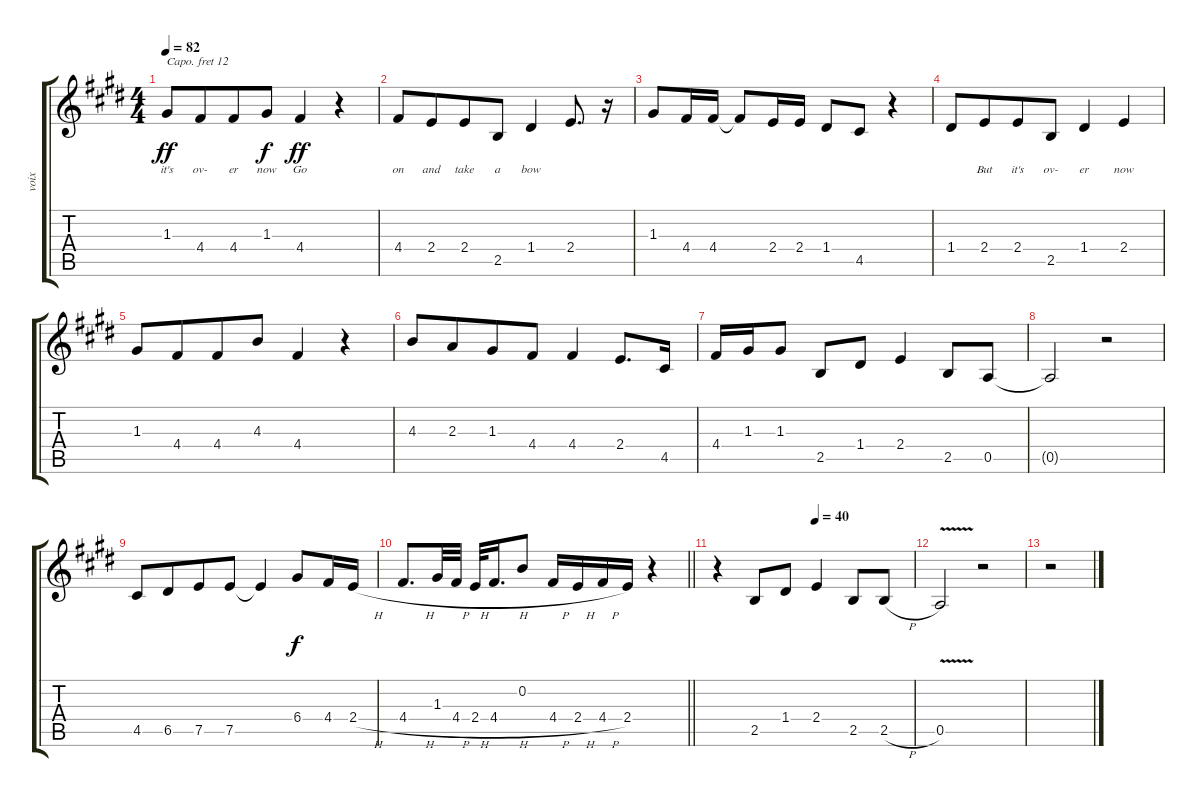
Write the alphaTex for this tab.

\track ("voix" "voix") {instrument voiceoohs}
\staff {score tabs}
\capo 12
\tuning (E4 B3 G3 D3 A2 E2) {hide}
\ts (4 4)
\tempo 82
\clef g2
\ks e
1.3.8{lyrics (0 "it's") lyrics (1 "") lyrics (2 "") lyrics (3 "") lyrics (4 "") dy ff} 4.4.8{lyrics (0 "ov-") lyrics (1 "") lyrics (2 "") lyrics (3 "") lyrics (4 "") beam merge} 4.4.8{lyrics (0 "er") lyrics (1 "") lyrics (2 "") lyrics (3 "") lyrics (4 "")} 1.3.8{lyrics (0 "now") lyrics (1 "") lyrics (2 "") lyrics (3 "") lyrics (4 "") dy f} 4.4.4{lyrics (0 "Go") lyrics (1 "") lyrics (2 "") lyrics (3 "") lyrics (4 "") dy ff} r.4 |
4.4.8{lyrics (0 "on") lyrics (1 "") lyrics (2 "") lyrics (3 "") lyrics (4 "")} 2.4.8{lyrics (0 "and") lyrics (1 "") lyrics (2 "") lyrics (3 "") lyrics (4 "") beam merge} 2.4.8{lyrics (0 "take") lyrics (1 "") lyrics (2 "") lyrics (3 "") lyrics (4 "")} 2.5.8{lyrics (0 "a") lyrics (1 "") lyrics (2 "") lyrics (3 "") lyrics (4 "")} 1.4.4{lyrics (0 "bow") lyrics (1 "") lyrics (2 "") lyrics (3 "") lyrics (4 "")} 2.4.8{d lyrics (0 "") lyrics (1 "") lyrics (2 "") lyrics (3 "") lyrics (4 "")} r.16 |
1.3.8{lyrics (0 "") lyrics (1 "") lyrics (2 "") lyrics (3 "") lyrics (4 "")} 4.4.16{lyrics (0 "") lyrics (1 "") lyrics (2 "") lyrics (3 "") lyrics (4 "")} 4.4.16{lyrics (0 "") lyrics (1 "") lyrics (2 "") lyrics (3 "") lyrics (4 "")} 4.4{t}.8{lyrics (0 "") lyrics (1 "") lyrics (2 "") lyrics (3 "") lyrics (4 "")} 2.4.16{lyrics (0 "") lyrics (1 "") lyrics (2 "") lyrics (3 "") lyrics (4 "")} 2.4.16{lyrics (0 "") lyrics (1 "") lyrics (2 "") lyrics (3 "") lyrics (4 "")} 1.4.8{lyrics (0 "") lyrics (1 "") lyrics (2 "") lyrics (3 "") lyrics (4 "")} 4.5.8{lyrics (0 "") lyrics (1 "") lyrics (2 "") lyrics (3 "") lyrics (4 "")} r.4 |
1.4.8{lyrics (0 "") lyrics (1 "") lyrics (2 "") lyrics (3 "") lyrics (4 "")} 2.4.8{lyrics (0 "But") lyrics (1 "") lyrics (2 "") lyrics (3 "") lyrics (4 "") beam merge} 2.4.8{lyrics (0 "it's") lyrics (1 "") lyrics (2 "") lyrics (3 "") lyrics (4 "")} 2.5.8{lyrics (0 "ov-") lyrics (1 "") lyrics (2 "") lyrics (3 "") lyrics (4 "")} 1.4.4{lyrics (0 "er") lyrics (1 "") lyrics (2 "") lyrics (3 "") lyrics (4 "")} 2.4.4{lyrics (0 "now") lyrics (1 "") lyrics (2 "") lyrics (3 "") lyrics (4 "")} |
1.3.8 4.4.8{beam merge} 4.4.8 4.3.8 4.4.4 r.4 |
4.3.8 2.3.8{beam merge} 1.3.8 4.4.8 4.4.4 2.4.8{d} 4.5.16 |
4.4.16 1.3.16 1.3.8 2.5.8 1.4.8 2.4.4 2.5.8 0.5.8 |
0.5{t}.2 r.2 |
4.5.8 6.5.8{beam merge} 7.5.8 7.5.8 7.5{t}.4 6.4.8{dy f} 4.4.16 2.4{h}.16 |
\barLineRight lightlight
4.4{h}.8{d} 1.3.32 4.4{h}.32 2.4{h}.32 4.4{h}.16{d} 0.2.8 4.4{h}.16 2.4{h}.16 4.4{h}.16 2.4.16 r.4 |
\tempo (40 0.5)
r.4 2.5.8 1.4.8 2.4.4 2.5.8 2.5{h}.8 |
0.5{v}.2 r.2 |
r.2
